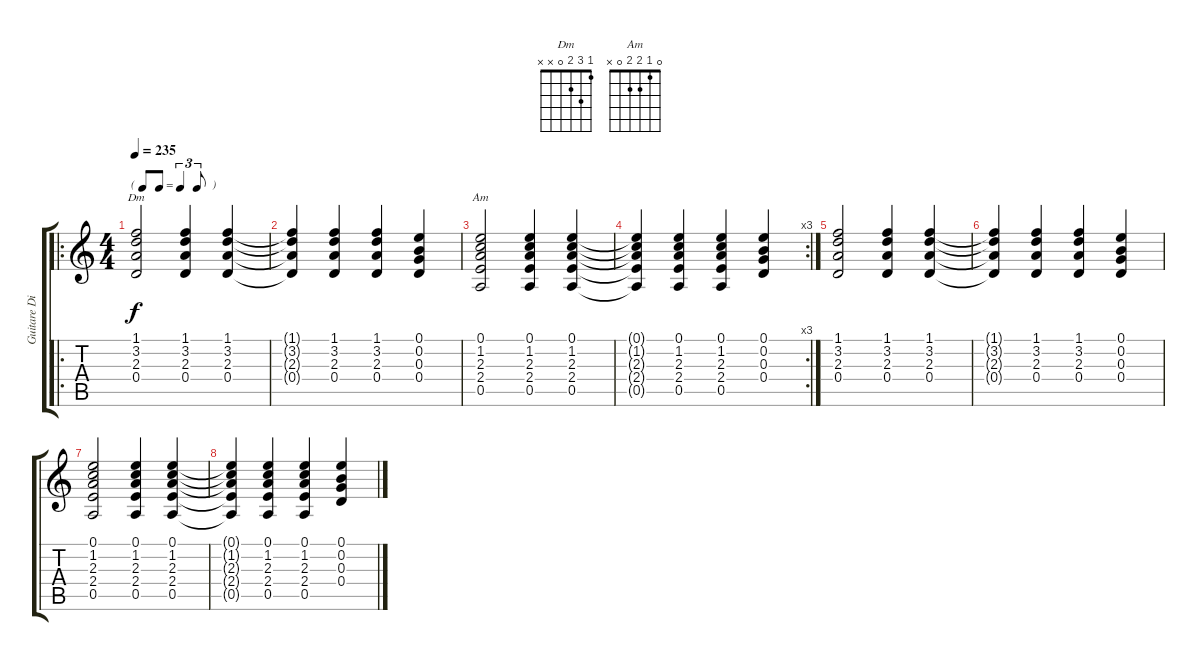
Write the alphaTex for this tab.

\track ("Guitare Disto" "Guitare Di") {instrument distortionguitar}
\staff {score tabs}
\tuning (E4 B3 G3 D3 A2 E2) {hide}
\chord ("Dm" 1 3 2 0 x x)
\chord ("Am" 0 1 2 2 0 x)
\ro
\ts (4 4)
\tf triplet8th
\tempo 235
\clef g2
\ks c
(1.1 3.2 2.3 0.4).2{ch "Dm" dy f} (1.1 3.2 2.3 0.4).4 (1.1 3.2 2.3 0.4).4 |
(1.1{t} 3.2{t} 2.3{t} 0.4{t}).4 (1.1 3.2 2.3 0.4).4 (1.1 3.2 2.3 0.4).4 (0.1 0.2 0.3 0.4).4 |
(0.1 1.2 2.3 2.4 0.5).2{ch "Am"} (0.1 1.2 2.3 2.4 0.5).4 (0.1 1.2 2.3 2.4 0.5).4 |
\rc 3
(0.1{t} 1.2{t} 2.3{t} 2.4{t} 0.5{t}).4 (0.1 1.2 2.3 2.4 0.5).4 (0.1 1.2 2.3 2.4 0.5).4 (0.1 0.2 0.3 0.4).4 |
(1.1 3.2 2.3 0.4).2 (1.1 3.2 2.3 0.4).4 (1.1 3.2 2.3 0.4).4 |
(1.1{t} 3.2{t} 2.3{t} 0.4{t}).4 (1.1 3.2 2.3 0.4).4 (1.1 3.2 2.3 0.4).4 (0.1 0.2 0.3 0.4).4 |
(0.1 1.2 2.3 2.4 0.5).2 (0.1 1.2 2.3 2.4 0.5).4 (0.1 1.2 2.3 2.4 0.5).4 |
(0.1{t} 1.2{t} 2.3{t} 2.4{t} 0.5{t}).4 (0.1 1.2 2.3 2.4 0.5).4 (0.1 1.2 2.3 2.4 0.5).4 (0.1 0.2 0.3 0.4).4
